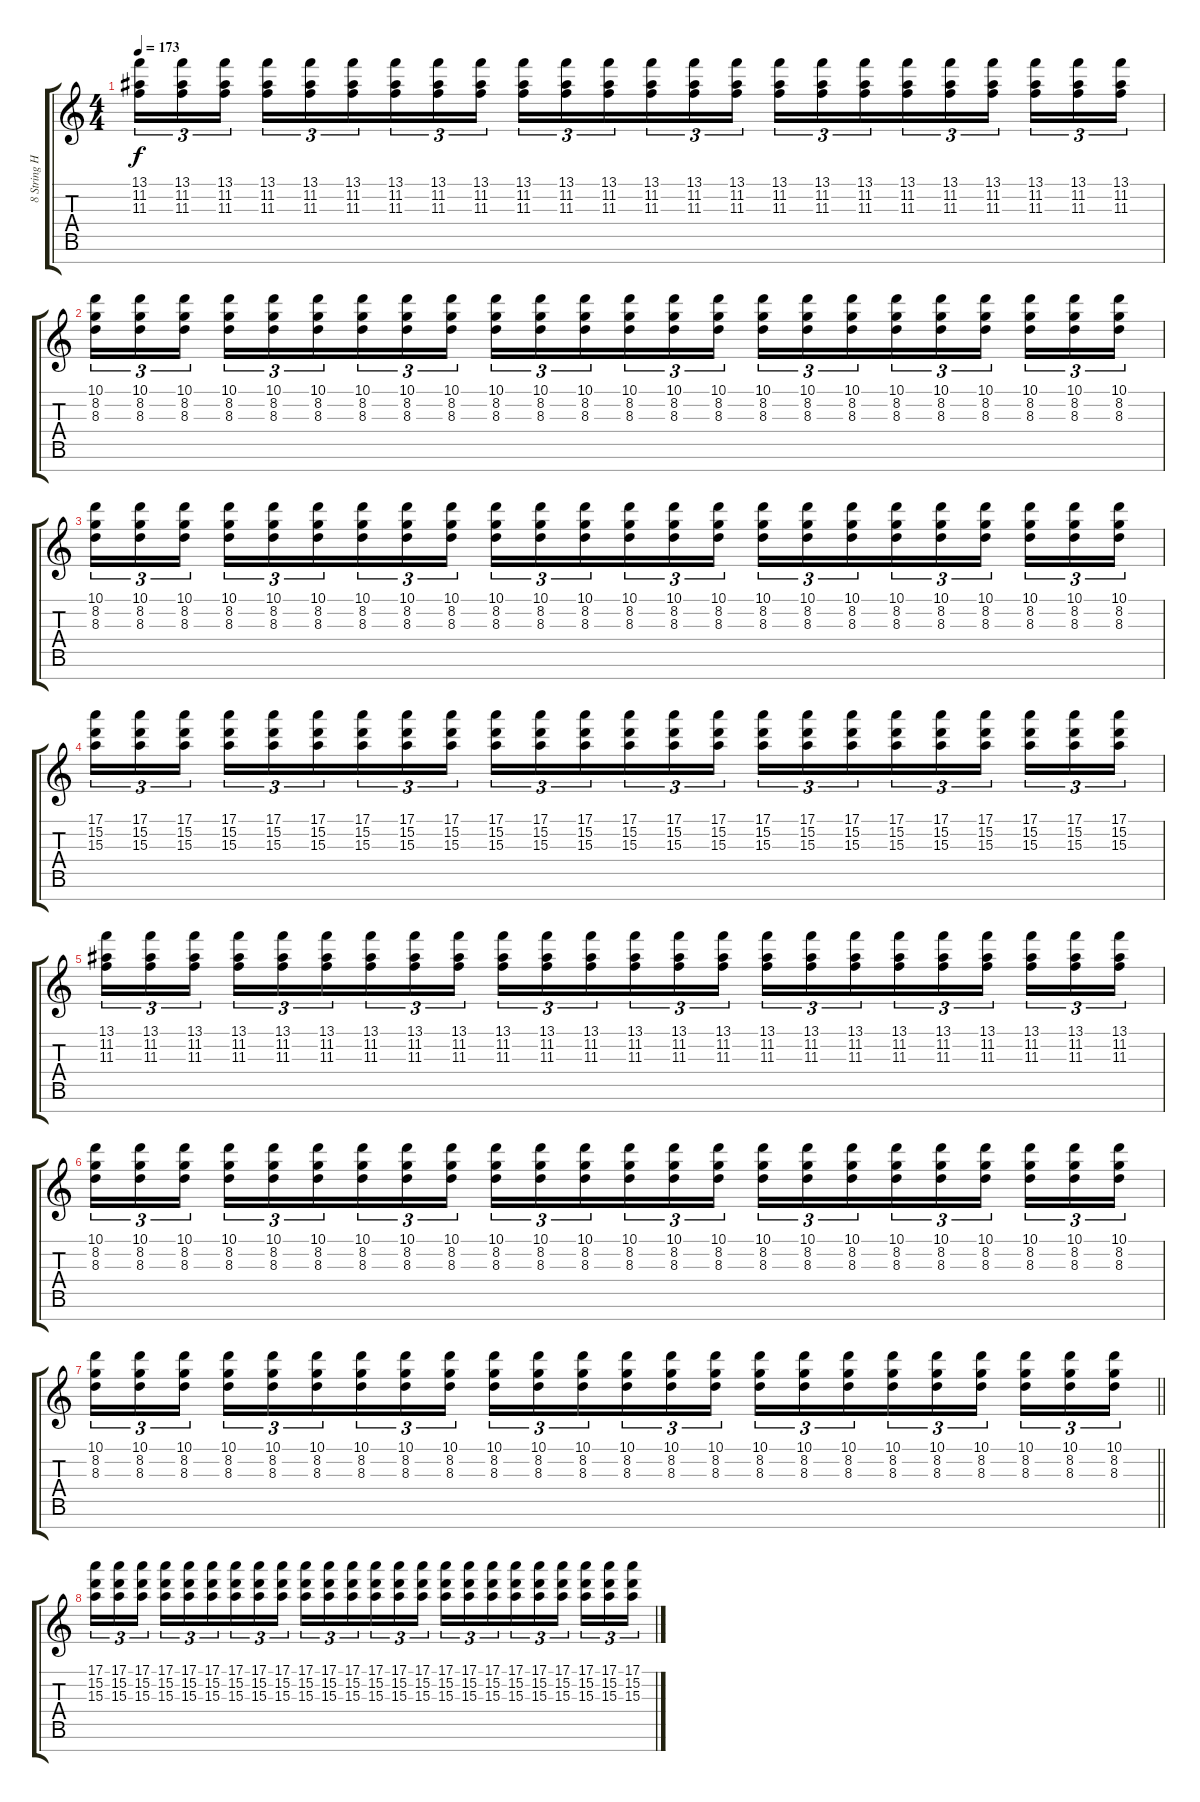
\track ("8 String High" "8 String H") {instrument distortionguitar bank 114}
\staff {score tabs}
\tuning (E4 B3 Gb3 E3 B2 E2 B1) {hide}
\ts (4 4)
\tempo 173
\clef g2
\ks c
(13.1 11.2 11.3).16{tu (3 2) dy f} (13.1 11.2 11.3).16{tu (3 2)} (13.1 11.2 11.3).16{tu (3 2) beam splitsecondary} (13.1 11.2 11.3).16{tu (3 2)} (13.1 11.2 11.3).16{tu (3 2)} (13.1 11.2 11.3).16{tu (3 2) beam merge} (13.1 11.2 11.3).16{tu (3 2) beam merge} (13.1 11.2 11.3).16{tu (3 2) beam merge} (13.1 11.2 11.3).16{tu (3 2) beam splitsecondary} (13.1 11.2 11.3).16{tu (3 2)} (13.1 11.2 11.3).16{tu (3 2) beam merge} (13.1 11.2 11.3).16{tu (3 2) beam merge} (13.1 11.2 11.3).16{tu (3 2) beam merge} (13.1 11.2 11.3).16{tu (3 2)} (13.1 11.2 11.3).16{tu (3 2) beam splitsecondary} (13.1 11.2 11.3).16{tu (3 2) beam merge} (13.1 11.2 11.3).16{tu (3 2)} (13.1 11.2 11.3).16{tu (3 2) beam merge} (13.1 11.2 11.3).16{tu (3 2)} (13.1 11.2 11.3).16{tu (3 2)} (13.1 11.2 11.3).16{tu (3 2) beam splitsecondary} (13.1 11.2 11.3).16{tu (3 2) beam merge} (13.1 11.2 11.3).16{tu (3 2)} (13.1 11.2 11.3).16{tu (3 2)} |
(10.1 8.2 8.3).16{tu (3 2)} (10.1 8.2 8.3).16{tu (3 2)} (10.1 8.2 8.3).16{tu (3 2) beam splitsecondary} (10.1 8.2 8.3).16{tu (3 2)} (10.1 8.2 8.3).16{tu (3 2)} (10.1 8.2 8.3).16{tu (3 2) beam merge} (10.1 8.2 8.3).16{tu (3 2) beam merge} (10.1 8.2 8.3).16{tu (3 2) beam merge} (10.1 8.2 8.3).16{tu (3 2) beam splitsecondary} (10.1 8.2 8.3).16{tu (3 2)} (10.1 8.2 8.3).16{tu (3 2) beam merge} (10.1 8.2 8.3).16{tu (3 2) beam merge} (10.1 8.2 8.3).16{tu (3 2) beam merge} (10.1 8.2 8.3).16{tu (3 2)} (10.1 8.2 8.3).16{tu (3 2) beam splitsecondary} (10.1 8.2 8.3).16{tu (3 2) beam merge} (10.1 8.2 8.3).16{tu (3 2)} (10.1 8.2 8.3).16{tu (3 2) beam merge} (10.1 8.2 8.3).16{tu (3 2)} (10.1 8.2 8.3).16{tu (3 2)} (10.1 8.2 8.3).16{tu (3 2) beam splitsecondary} (10.1 8.2 8.3).16{tu (3 2) beam merge} (10.1 8.2 8.3).16{tu (3 2)} (10.1 8.2 8.3).16{tu (3 2)} |
(10.1 8.2 8.3).16{tu (3 2)} (10.1 8.2 8.3).16{tu (3 2)} (10.1 8.2 8.3).16{tu (3 2) beam splitsecondary} (10.1 8.2 8.3).16{tu (3 2)} (10.1 8.2 8.3).16{tu (3 2)} (10.1 8.2 8.3).16{tu (3 2) beam merge} (10.1 8.2 8.3).16{tu (3 2) beam merge} (10.1 8.2 8.3).16{tu (3 2) beam merge} (10.1 8.2 8.3).16{tu (3 2) beam splitsecondary} (10.1 8.2 8.3).16{tu (3 2)} (10.1 8.2 8.3).16{tu (3 2) beam merge} (10.1 8.2 8.3).16{tu (3 2) beam merge} (10.1 8.2 8.3).16{tu (3 2) beam merge} (10.1 8.2 8.3).16{tu (3 2)} (10.1 8.2 8.3).16{tu (3 2) beam splitsecondary} (10.1 8.2 8.3).16{tu (3 2) beam merge} (10.1 8.2 8.3).16{tu (3 2)} (10.1 8.2 8.3).16{tu (3 2) beam merge} (10.1 8.2 8.3).16{tu (3 2)} (10.1 8.2 8.3).16{tu (3 2)} (10.1 8.2 8.3).16{tu (3 2) beam splitsecondary} (10.1 8.2 8.3).16{tu (3 2) beam merge} (10.1 8.2 8.3).16{tu (3 2)} (10.1 8.2 8.3).16{tu (3 2)} |
(17.1 15.2 15.3).16{tu (3 2)} (17.1 15.2 15.3).16{tu (3 2)} (17.1 15.2 15.3).16{tu (3 2) beam splitsecondary} (17.1 15.2 15.3).16{tu (3 2)} (17.1 15.2 15.3).16{tu (3 2)} (17.1 15.2 15.3).16{tu (3 2) beam merge} (17.1 15.2 15.3).16{tu (3 2) beam merge} (17.1 15.2 15.3).16{tu (3 2) beam merge} (17.1 15.2 15.3).16{tu (3 2) beam splitsecondary} (17.1 15.2 15.3).16{tu (3 2)} (17.1 15.2 15.3).16{tu (3 2) beam merge} (17.1 15.2 15.3).16{tu (3 2) beam merge} (17.1 15.2 15.3).16{tu (3 2) beam merge} (17.1 15.2 15.3).16{tu (3 2)} (17.1 15.2 15.3).16{tu (3 2) beam splitsecondary} (17.1 15.2 15.3).16{tu (3 2) beam merge} (17.1 15.2 15.3).16{tu (3 2)} (17.1 15.2 15.3).16{tu (3 2) beam merge} (17.1 15.2 15.3).16{tu (3 2)} (17.1 15.2 15.3).16{tu (3 2)} (17.1 15.2 15.3).16{tu (3 2) beam splitsecondary} (17.1 15.2 15.3).16{tu (3 2) beam merge} (17.1 15.2 15.3).16{tu (3 2)} (17.1 15.2 15.3).16{tu (3 2)} |
(13.1 11.2 11.3).16{tu (3 2)} (13.1 11.2 11.3).16{tu (3 2)} (13.1 11.2 11.3).16{tu (3 2) beam splitsecondary} (13.1 11.2 11.3).16{tu (3 2)} (13.1 11.2 11.3).16{tu (3 2)} (13.1 11.2 11.3).16{tu (3 2) beam merge} (13.1 11.2 11.3).16{tu (3 2) beam merge} (13.1 11.2 11.3).16{tu (3 2) beam merge} (13.1 11.2 11.3).16{tu (3 2) beam splitsecondary} (13.1 11.2 11.3).16{tu (3 2)} (13.1 11.2 11.3).16{tu (3 2) beam merge} (13.1 11.2 11.3).16{tu (3 2) beam merge} (13.1 11.2 11.3).16{tu (3 2) beam merge} (13.1 11.2 11.3).16{tu (3 2)} (13.1 11.2 11.3).16{tu (3 2) beam splitsecondary} (13.1 11.2 11.3).16{tu (3 2) beam merge} (13.1 11.2 11.3).16{tu (3 2)} (13.1 11.2 11.3).16{tu (3 2) beam merge} (13.1 11.2 11.3).16{tu (3 2)} (13.1 11.2 11.3).16{tu (3 2)} (13.1 11.2 11.3).16{tu (3 2) beam splitsecondary} (13.1 11.2 11.3).16{tu (3 2) beam merge} (13.1 11.2 11.3).16{tu (3 2)} (13.1 11.2 11.3).16{tu (3 2)} |
(10.1 8.2 8.3).16{tu (3 2)} (10.1 8.2 8.3).16{tu (3 2)} (10.1 8.2 8.3).16{tu (3 2) beam splitsecondary} (10.1 8.2 8.3).16{tu (3 2)} (10.1 8.2 8.3).16{tu (3 2)} (10.1 8.2 8.3).16{tu (3 2) beam merge} (10.1 8.2 8.3).16{tu (3 2) beam merge} (10.1 8.2 8.3).16{tu (3 2) beam merge} (10.1 8.2 8.3).16{tu (3 2) beam splitsecondary} (10.1 8.2 8.3).16{tu (3 2)} (10.1 8.2 8.3).16{tu (3 2) beam merge} (10.1 8.2 8.3).16{tu (3 2) beam merge} (10.1 8.2 8.3).16{tu (3 2) beam merge} (10.1 8.2 8.3).16{tu (3 2)} (10.1 8.2 8.3).16{tu (3 2) beam splitsecondary} (10.1 8.2 8.3).16{tu (3 2) beam merge} (10.1 8.2 8.3).16{tu (3 2)} (10.1 8.2 8.3).16{tu (3 2) beam merge} (10.1 8.2 8.3).16{tu (3 2)} (10.1 8.2 8.3).16{tu (3 2)} (10.1 8.2 8.3).16{tu (3 2) beam splitsecondary} (10.1 8.2 8.3).16{tu (3 2) beam merge} (10.1 8.2 8.3).16{tu (3 2)} (10.1 8.2 8.3).16{tu (3 2)} |
\barLineRight lightlight
(10.1 8.2 8.3).16{tu (3 2)} (10.1 8.2 8.3).16{tu (3 2)} (10.1 8.2 8.3).16{tu (3 2) beam splitsecondary} (10.1 8.2 8.3).16{tu (3 2)} (10.1 8.2 8.3).16{tu (3 2)} (10.1 8.2 8.3).16{tu (3 2) beam merge} (10.1 8.2 8.3).16{tu (3 2) beam merge} (10.1 8.2 8.3).16{tu (3 2) beam merge} (10.1 8.2 8.3).16{tu (3 2) beam splitsecondary} (10.1 8.2 8.3).16{tu (3 2)} (10.1 8.2 8.3).16{tu (3 2) beam merge} (10.1 8.2 8.3).16{tu (3 2) beam merge} (10.1 8.2 8.3).16{tu (3 2) beam merge} (10.1 8.2 8.3).16{tu (3 2)} (10.1 8.2 8.3).16{tu (3 2) beam splitsecondary} (10.1 8.2 8.3).16{tu (3 2) beam merge} (10.1 8.2 8.3).16{tu (3 2)} (10.1 8.2 8.3).16{tu (3 2) beam merge} (10.1 8.2 8.3).16{tu (3 2)} (10.1 8.2 8.3).16{tu (3 2)} (10.1 8.2 8.3).16{tu (3 2) beam splitsecondary} (10.1 8.2 8.3).16{tu (3 2) beam merge} (10.1 8.2 8.3).16{tu (3 2)} (10.1 8.2 8.3).16{tu (3 2)} |
\section ("" "")
(17.1 15.2 15.3).16{tu (3 2)} (17.1 15.2 15.3).16{tu (3 2)} (17.1 15.2 15.3).16{tu (3 2) beam splitsecondary} (17.1 15.2 15.3).16{tu (3 2)} (17.1 15.2 15.3).16{tu (3 2)} (17.1 15.2 15.3).16{tu (3 2) beam merge} (17.1 15.2 15.3).16{tu (3 2) beam merge} (17.1 15.2 15.3).16{tu (3 2) beam merge} (17.1 15.2 15.3).16{tu (3 2) beam splitsecondary} (17.1 15.2 15.3).16{tu (3 2)} (17.1 15.2 15.3).16{tu (3 2) beam merge} (17.1 15.2 15.3).16{tu (3 2) beam merge} (17.1 15.2 15.3).16{tu (3 2) beam merge} (17.1 15.2 15.3).16{tu (3 2)} (17.1 15.2 15.3).16{tu (3 2) beam splitsecondary} (17.1 15.2 15.3).16{tu (3 2) beam merge} (17.1 15.2 15.3).16{tu (3 2)} (17.1 15.2 15.3).16{tu (3 2) beam merge} (17.1 15.2 15.3).16{tu (3 2)} (17.1 15.2 15.3).16{tu (3 2)} (17.1 15.2 15.3).16{tu (3 2) beam splitsecondary} (17.1 15.2 15.3).16{tu (3 2) beam merge} (17.1 15.2 15.3).16{tu (3 2)} (17.1 15.2 15.3).16{tu (3 2)}
